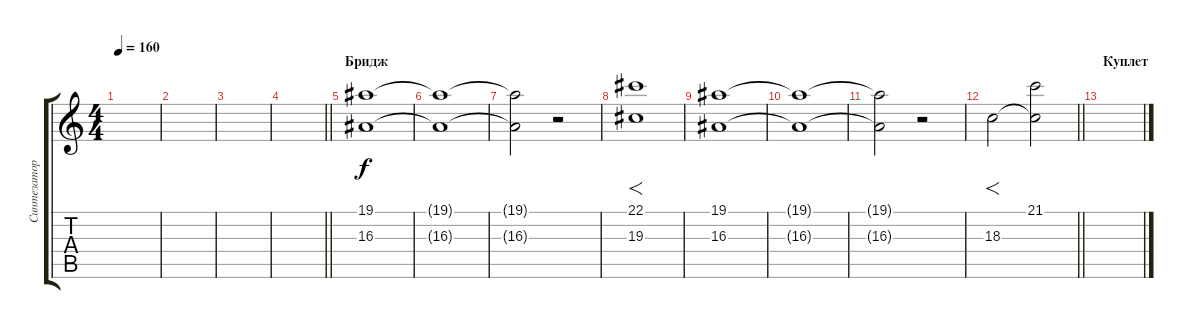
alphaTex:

\track ("Синтезатор" "Синтезатор") {instrument stringensemble1}
\staff {score tabs}
\tuning (Eb4 Bb3 Gb3 Db3 Ab2 Eb2) {hide}
\ts (4 4)
\tempo 160
\clef g2
\ks c
|
|
|
\barLineRight lightlight
|
\section ("" "Бридж")
(19.1 16.3).1 |
(19.1{t} 16.3{t}).1 |
(19.1{t} 16.3{t}).2 r.2 |
(22.1 19.3).1{f} |
(19.1 16.3).1 |
(19.1{t} 16.3{t}).1 |
(19.1{t} 16.3{t}).2 r.2 |
\barLineRight lightlight
18.3.2{f} (21.1 18.3{t}).2 |
\section ("" "Куплет")
